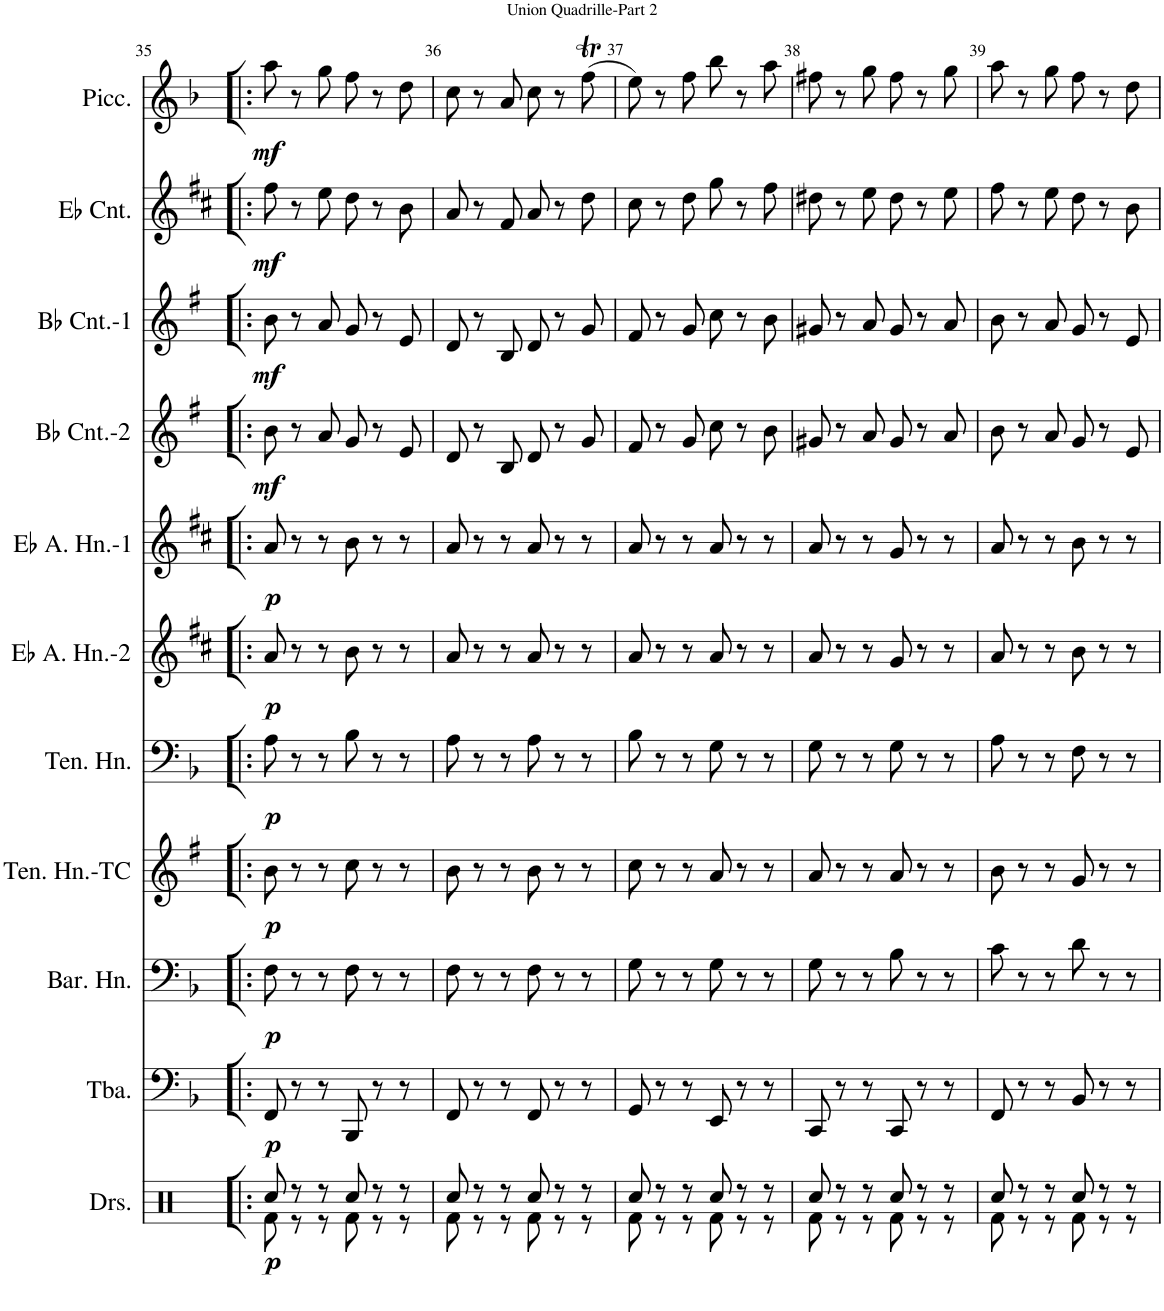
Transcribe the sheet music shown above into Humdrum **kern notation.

**kern	**dynam	**kern	**dynam	**kern	**dynam	**kern	**dynam	**kern	**dynam	**kern	**dynam	**kern	**dynam	**kern	**dynam	**kern	**dynam	**kern	**dynam	**kern	**dynam
*part11	*part11	*part10	*part10	*part9	*part9	*part8	*part8	*part7	*part7	*part6	*part6	*part5	*part5	*part4	*part4	*part3	*part3	*part2	*part2	*part1	*part1
*staff11	*staff11	*staff10	*staff10	*staff9	*staff9	*staff8	*staff8	*staff7	*staff7	*staff6	*staff6	*staff5	*staff5	*staff4	*staff4	*staff3	*staff3	*staff2	*staff2	*staff1	*staff1
*I"Drums	*	*I"Tuba	*	*I"Baritone Horn	*	*I"Tenor Horn-TC	*	*I"Tenor Horn	*	*I"Eb Alto Horn-2	*	*I"Eb Alto Horn-1	*	*I"Bb Cornet-2	*	*I"Bb Cornet-1	*	*I"Eb Cornet	*	*I"Piccolo	*
*I'Drs.	*	*I'Tba.	*	*I'Bar. Hn.	*	*I'Ten. Hn.-TC	*	*I'Ten. Hn.	*	*I'Eb A. Hn.-2	*	*I'Eb A. Hn.-1	*	*I'Bb Cnt.-2	*	*I'Bb Cnt.-1	*	*I'Eb Cnt.	*	*I'Picc.	*
!!LO:PB:g=z
*clefX	*	*clefF4	*	*clefF4	*	*clefG2	*	*clefF4	*	*clefG2	*	*clefG2	*	*clefG2	*	*clefG2	*	*clefG2	*	*clefG2	*
*	*	*	*	*Trd4c7	*	*Trd8c14	*	*Trd4c7	*	*Trd5c9	*	*Trd5c9	*	*Trd1c2	*	*Trd1c2	*	*Trd-2c-3	*	*Trd-7c-12	*
*k[]	*	*k[b-]	*	*k[b-]	*	*k[f#]	*	*k[b-]	*	*k[f#c#]	*	*k[f#c#]	*	*k[f#]	*	*k[f#]	*	*k[f#c#]	*	*k[b-]	*
*M6/8	*	*M6/8	*	*M6/8	*	*M6/8	*	*M6/8	*	*M6/8	*	*M6/8	*	*M6/8	*	*M6/8	*	*M6/8	*	*M6/8	*
=35!|:	=35!|:	=35!|:	=35!|:	=35!|:	=35!|:	=35!|:	=35!|:	=35!|:	=35!|:	=35!|:	=35!|:	=35!|:	=35!|:	=35!|:	=35!|:	=35!|:	=35!|:	=35!|:	=35!|:	=35!|:	=35!|:
*^	*	*	*	*	*	*	*	*	*	*	*	*	*	*	*	*	*	*	*	*	*
!	!	!LO:DY:b	!	!LO:DY:b	!	!LO:DY:b	!	!LO:DY:b	!	!LO:DY:b	!	!LO:DY:b	!	!LO:DY:b	!	!LO:DY:b	!	!LO:DY:b	!	!LO:DY:b	!	!LO:DY:b
8Rcc/	8Rf\	p	8FF/	p	8F\	p	8b\	p	8A\	p	8a/	p	8a/	p	8b\	mf	8b\	mf	8ff#\	mf	8aa\	mf
8r	8r	.	8r	.	8r	.	8r	.	8r	.	8r	.	8r	.	8r	.	8r	.	8r	.	8r	.
8r	8r	.	8r	.	8r	.	8r	.	8r	.	8r	.	8r	.	8a/	.	8a/	.	8ee\	.	8gg\	.
8Rcc/	8Rf\	.	8BBB-/	.	8F\	.	8cc\	.	8B-\	.	8b\	.	8b\	.	8g/	.	8g/	.	8dd\	.	8ff\	.
8r	8r	.	8r	.	8r	.	8r	.	8r	.	8r	.	8r	.	8r	.	8r	.	8r	.	8r	.
8r	8r	.	8r	.	8r	.	8r	.	8r	.	8r	.	8r	.	8e/	.	8e/	.	8b\	.	8dd\	.
=36	=36	=36	=36	=36	=36	=36	=36	=36	=36	=36	=36	=36	=36	=36	=36	=36	=36	=36	=36	=36	=36	=36
8Rcc/	8Rf\	.	8FF/	.	8F\	.	8b\	.	8A\	.	8a/	.	8a/	.	8d/	.	8d/	.	8a/	.	8cc\	.
8r	8r	.	8r	.	8r	.	8r	.	8r	.	8r	.	8r	.	8r	.	8r	.	8r	.	8r	.
8r	8r	.	8r	.	8r	.	8r	.	8r	.	8r	.	8r	.	8B/	.	8B/	.	8f#/	.	8a/	.
8Rcc/	8Rf\	.	8FF/	.	8F\	.	8b\	.	8A\	.	8a/	.	8a/	.	8d/	.	8d/	.	8a/	.	8cc\	.
8r	8r	.	8r	.	8r	.	8r	.	8r	.	8r	.	8r	.	8r	.	8r	.	8r	.	8r	.
8r	8r	.	8r	.	8r	.	8r	.	8r	.	8r	.	8r	.	8g/	.	8g/	.	8dd\	.	(8ffT\	.
=37	=37	=37	=37	=37	=37	=37	=37	=37	=37	=37	=37	=37	=37	=37	=37	=37	=37	=37	=37	=37	=37	=37
8Rcc/	8Rf\	.	8GG/	.	8G\	.	8cc\	.	8B-\	.	8a/	.	8a/	.	8f#/	.	8f#/	.	8cc#\	.	8ee\)	.
8r	8r	.	8r	.	8r	.	8r	.	8r	.	8r	.	8r	.	8r	.	8r	.	8r	.	8r	.
8r	8r	.	8r	.	8r	.	8r	.	8r	.	8r	.	8r	.	8g/	.	8g/	.	8dd\	.	8ff\	.
8Rcc/	8Rf\	.	8EE/	.	8G\	.	8a/	.	8G\	.	8a/	.	8a/	.	8cc\	.	8cc\	.	8gg\	.	8bb-\	.
8r	8r	.	8r	.	8r	.	8r	.	8r	.	8r	.	8r	.	8r	.	8r	.	8r	.	8r	.
8r	8r	.	8r	.	8r	.	8r	.	8r	.	8r	.	8r	.	8b\	.	8b\	.	8ff#\	.	8aa\	.
=38	=38	=38	=38	=38	=38	=38	=38	=38	=38	=38	=38	=38	=38	=38	=38	=38	=38	=38	=38	=38	=38	=38
8Rcc/	8Rf\	.	8CC/	.	8G\	.	8a/	.	8G\	.	8a/	.	8a/	.	8g#X/	.	8g#X/	.	8dd#X\	.	8ff#X\	.
8r	8r	.	8r	.	8r	.	8r	.	8r	.	8r	.	8r	.	8r	.	8r	.	8r	.	8r	.
8r	8r	.	8r	.	8r	.	8r	.	8r	.	8r	.	8r	.	8a/	.	8a/	.	8ee\	.	8gg\	.
8Rcc/	8Rf\	.	8CC/	.	8B-\	.	8a/	.	8G\	.	8g/	.	8g/	.	8g#/	.	8g#/	.	8dd#\	.	8ff#\	.
8r	8r	.	8r	.	8r	.	8r	.	8r	.	8r	.	8r	.	8r	.	8r	.	8r	.	8r	.
8r	8r	.	8r	.	8r	.	8r	.	8r	.	8r	.	8r	.	8a/	.	8a/	.	8ee\	.	8gg\	.
=39	=39	=39	=39	=39	=39	=39	=39	=39	=39	=39	=39	=39	=39	=39	=39	=39	=39	=39	=39	=39	=39	=39
8Rcc/	8Rf\	.	8FF/	.	8c\	.	8b\	.	8A\	.	8a/	.	8a/	.	8b\	.	8b\	.	8ff#\	.	8aa\	.
8r	8r	.	8r	.	8r	.	8r	.	8r	.	8r	.	8r	.	8r	.	8r	.	8r	.	8r	.
8r	8r	.	8r	.	8r	.	8r	.	8r	.	8r	.	8r	.	8a/	.	8a/	.	8ee\	.	8gg\	.
8Rcc/	8Rf\	.	8BB-/	.	8d\	.	8g/	.	8F\	.	8b\	.	8b\	.	8g/	.	8g/	.	8dd\	.	8ff\	.
8r	8r	.	8r	.	8r	.	8r	.	8r	.	8r	.	8r	.	8r	.	8r	.	8r	.	8r	.
8r	8r	.	8r	.	8r	.	8r	.	8r	.	8r	.	8r	.	8e/	.	8e/	.	8b\	.	8dd\	.
*v	*v	*	*	*	*	*	*	*	*	*	*	*	*	*	*	*	*	*	*	*	*	*
=	=	=	=	=	=	=	=	=	=	=	=	=	=	=	=	=	=	=	=	=	=
*-	*-	*-	*-	*-	*-	*-	*-	*-	*-	*-	*-	*-	*-	*-	*-	*-	*-	*-	*-	*-	*-
